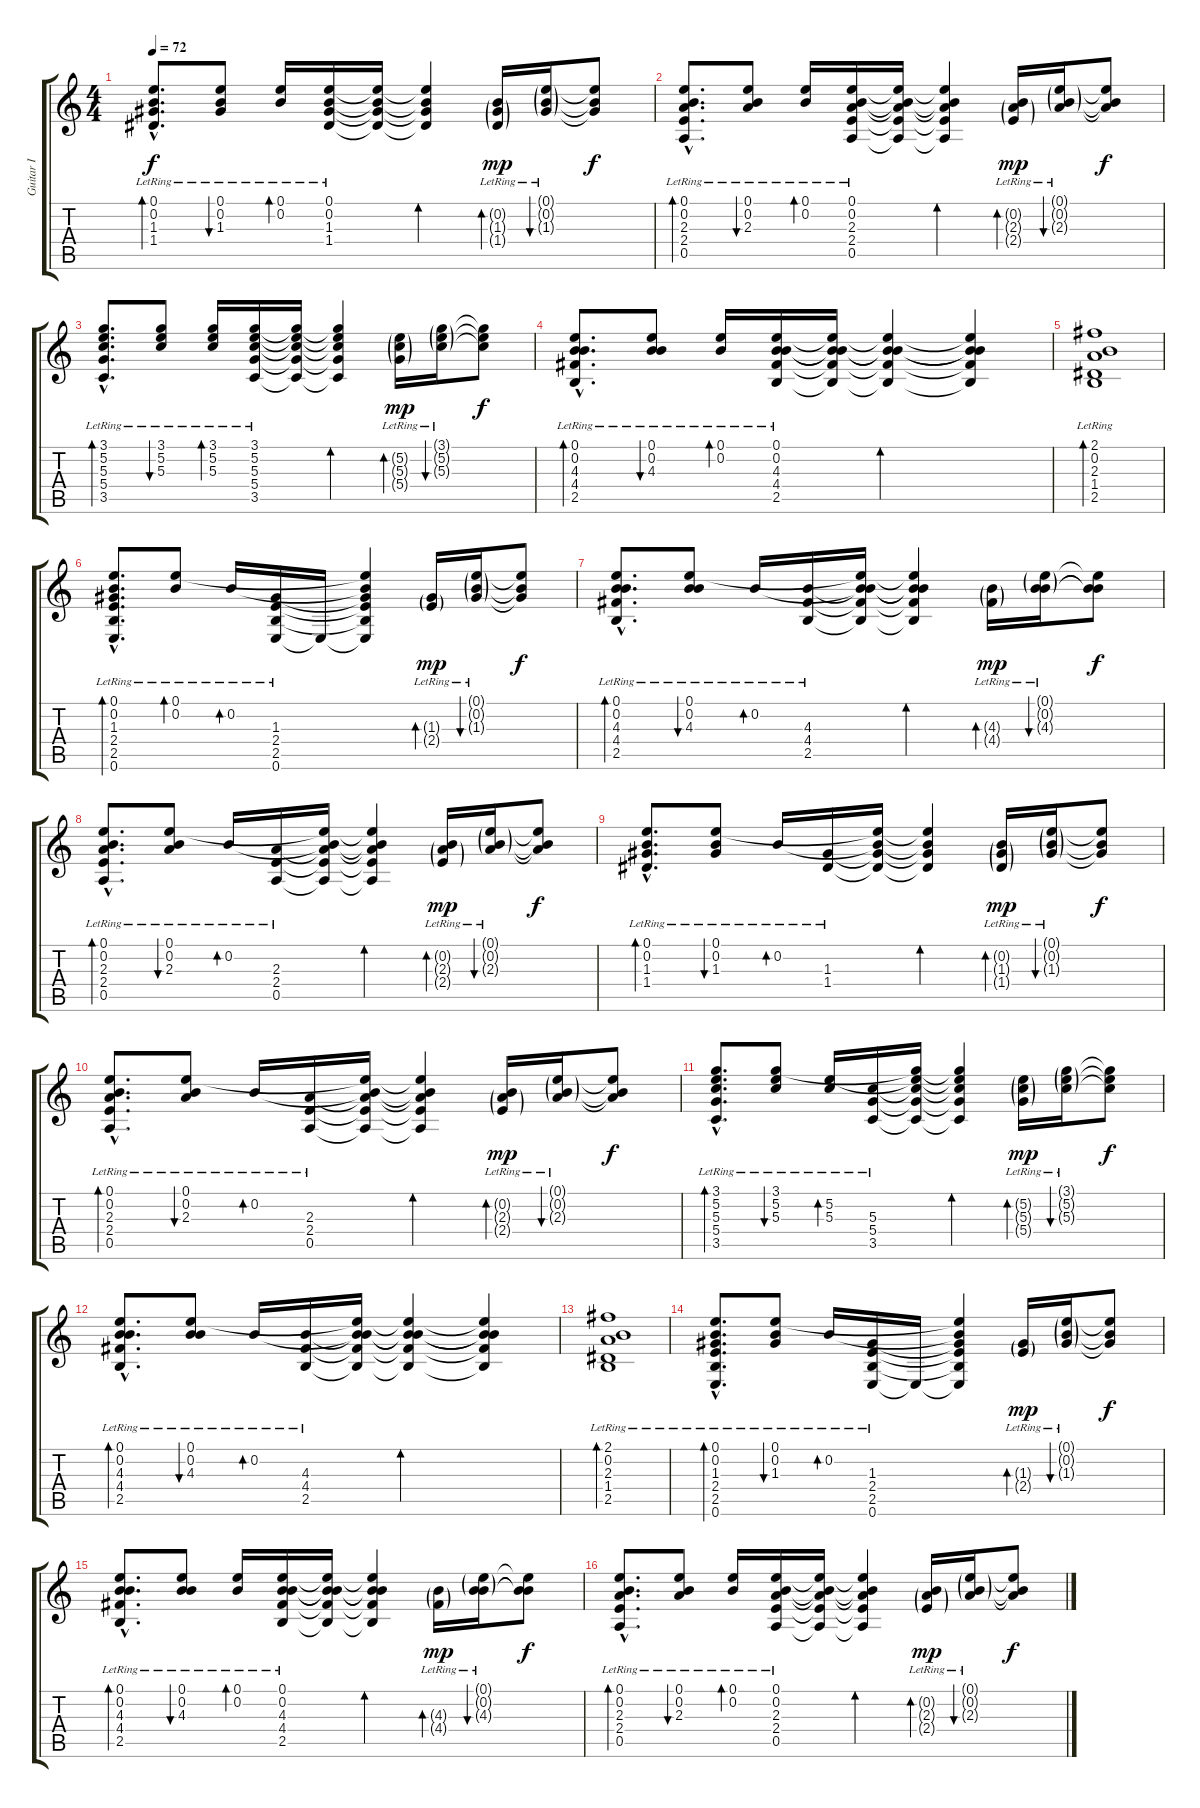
\track ("Guitar I" "Guitar I") {instrument acousticguitarsteel}
\staff {score tabs}
\tuning (E4 B3 G3 D3 A2 E2) {hide}
\ts (4 4)
\tempo 72
\clef g2
\ks c
(0.1{hac lr} 0.2{hac lr} 1.3{hac lr} 1.4{hac lr}).8{d bd 120 dy f} (0.1{lr} 0.2{lr} 1.3{lr}).8{bu 60} (0.1{lr} 0.2{lr}).16{bd 60} (0.1{lr} 0.2{lr} 1.3{lr} 1.4{lr}).16 (0.1{t} 0.2{t} 1.3{t} 1.4{t}).16 (0.1{t} 0.2{t} 1.3{t} 1.4{t}).4{bd 60} (0.2{g lr} 1.3{g lr} 1.4{g lr}).16{bd 60 dy mp} (0.1{g lr} 0.2{g lr} 1.3{g lr}).16{bu 60} (0.1{t} 0.2{t} 1.3{t}).8{dy f} |
(0.1{hac lr} 0.2{hac lr} 2.3{hac lr} 2.4{hac lr} 0.5{hac lr}).8{d bd 120} (0.1{lr} 0.2{lr} 2.3{lr}).8{bu 60} (0.1{lr} 0.2{lr}).16{bd 60} (0.1{lr} 0.2{lr} 2.3{lr} 2.4{lr} 0.5{lr}).16 (0.1{t} 0.2{t} 2.3{t} 2.4{t} 0.5{t}).16 (0.1{t} 0.2{t} 2.3{t} 2.4{t} 0.5{t}).4{bd 60} (0.2{g lr} 2.3{g lr} 2.4{g lr}).16{bd 60 dy mp} (0.1{g lr} 0.2{g lr} 2.3{g lr}).16{bu 60} (0.1{t} 0.2{t} 2.3{t}).8{dy f} |
(3.1{hac lr} 5.2{hac lr} 5.3{hac lr} 5.4{hac lr} 3.5{hac lr}).8{d bd 120} (3.1{lr} 5.2{lr} 5.3{lr}).8{bu 60} (3.1{lr} 5.2{lr} 5.3{lr}).16{bd 60} (3.1 5.2{lr} 5.3{lr} 5.4{lr} 3.5{lr}).16 (3.1{t} 5.2{t} 5.3{t} 5.4{t} 3.5{t}).16 (3.1{t} 5.2{t} 5.3{t} 5.4{t} 3.5{t}).4{bd 60} (5.2{g lr} 5.3{g lr} 5.4{g lr}).16{bd 60 dy mp} (3.1{g lr} 5.2{g lr} 5.3{g lr}).16{bu 60} (3.1{t} 5.2{t} 5.3{t}).8{dy f} |
(0.1{hac lr} 0.2{hac} 4.3{hac} 4.4{hac} 2.5{hac}).8{d bd 120} (0.1{lr} 0.2{lr} 4.3{lr}).8{bu 60} (0.1{lr} 0.2{lr}).16{bd 60} (0.1{lr} 0.2{lr} 4.3{lr} 4.4{lr} 2.5{lr}).16 (0.1{t} 0.2{t} 4.3{t} 4.4{t} 2.5{t}).16 (0.1{t} 0.2{t} 4.3{t} 4.4{t} 2.5{t}).4{bd 60} (0.1{t} 0.2{t} 4.3{t} 4.4{t} 2.5{t}).4 |
(2.1{lr} 0.2{lr} 2.3{lr} 1.4{lr} 2.5{lr}).1{bd 120} |
(0.1{hac lr} 0.2{hac lr} 1.3{hac lr} 2.4{hac lr} 2.5{hac lr} 0.6{hac lr}).8{d bd 240} (0.1{lr} 0.2).8{bd 60} 0.2{lr}.16{bd 60} (1.3{lr} 2.4{lr} 2.5{lr} 0.6{lr}).16 0.6{t}.16 (0.1{t} 0.2{t} 1.3{t} 2.4{t} 2.5{t} 0.6{t}).4 (1.3{g lr} 2.4{g lr}).16{bd 60 dy mp} (0.1{g lr} 0.2{g lr} 1.3{g lr}).16{bu 60} (0.1{t} 0.2{t} 1.3{t}).8{dy f} |
(0.1{hac lr} 0.2{hac} 4.3{hac} 4.4{hac} 2.5{hac}).8{d bd 120} (0.1{lr} 0.2{lr} 4.3{lr}).8{bu 60} 0.2{lr}.16{bd 60} (4.3{lr} 4.4{lr} 2.5{lr}).16 (0.1{t} 0.2{t} 4.3{t} 4.4{t} 2.5{t}).16 (0.1{t} 0.2{t} 4.3{t} 4.4{t} 2.5{t}).4{bd 60} (4.3{g lr} 4.4{g lr}).16{bd 60 dy mp} (0.1{g lr} 0.2{g lr} 4.3{g lr}).16{bu 60} (0.1{t} 0.2{t} 4.3{t}).8{dy f} |
(0.1{hac lr} 0.2{hac lr} 2.3{hac lr} 2.4{hac lr} 0.5{hac lr}).8{d bd 120} (0.1{lr} 0.2{lr} 2.3{lr}).8{bu 60} 0.2{lr}.16{bd 60} (2.3{lr} 2.4{lr} 0.5{lr}).16 (0.1{t} 0.2{t} 2.3{t} 2.4{t} 0.5{t}).16 (0.1{t} 0.2{t} 2.3{t} 2.4{t} 0.5{t}).4{bd 60} (0.2{g lr} 2.3{g lr} 2.4{g lr}).16{bd 60 dy mp} (0.1{g lr} 0.2{g lr} 2.3{g lr}).16{bu 60} (0.1{t} 0.2{t} 2.3{t}).8{dy f} |
(0.1{hac lr} 0.2{hac lr} 1.3{hac lr} 1.4{hac lr}).8{d bd 120} (0.1{lr} 0.2{lr} 1.3{lr}).8{bu 60} 0.2{lr}.16{bd 60} (1.3{lr} 1.4{lr}).16 (0.1{t} 0.2{t} 1.3{t} 1.4{t}).16 (0.1{t} 0.2{t} 1.3{t} 1.4{t}).4{bd 60} (0.2{g lr} 1.3{g lr} 1.4{g lr}).16{bd 60 dy mp} (0.1{g lr} 0.2{g lr} 1.3{g lr}).16{bu 60} (0.1{t} 0.2{t} 1.3{t}).8{dy f} |
(0.1{hac lr} 0.2{hac lr} 2.3{hac lr} 2.4{hac lr} 0.5{hac lr}).8{d bd 120} (0.1{lr} 0.2{lr} 2.3{lr}).8{bu 60} 0.2{lr}.16{bd 60} (2.3{lr} 2.4{lr} 0.5{lr}).16 (0.1{t} 0.2{t} 2.3{t} 2.4{t} 0.5{t}).16 (0.1{t} 0.2{t} 2.3{t} 2.4{t} 0.5{t}).4{bd 60} (0.2{g lr} 2.3{g lr} 2.4{g lr}).16{bd 60 dy mp} (0.1{g lr} 0.2{g lr} 2.3{g lr}).16{bu 60} (0.1{t} 0.2{t} 2.3{t}).8{dy f} |
(3.1{hac lr} 5.2{hac lr} 5.3{hac lr} 5.4{hac lr} 3.5{hac lr}).8{d bd 120} (3.1{lr} 5.2{lr} 5.3{lr}).8{bu 60} (5.2{lr} 5.3{lr}).16{bd 60} (5.3{lr} 5.4{lr} 3.5{lr}).16 (3.1{t} 5.2{t} 5.3{t} 5.4{t} 3.5{t}).16 (3.1{t} 5.2{t} 5.3{t} 5.4{t} 3.5{t}).4{bd 60} (5.2{g lr} 5.3{g lr} 5.4{g lr}).16{bd 60 dy mp} (3.1{g lr} 5.2{g lr} 5.3{g lr}).16{bu 60} (3.1{t} 5.2{t} 5.3{t}).8{dy f} |
(0.1{hac lr} 0.2{hac} 4.3{hac} 4.4{hac} 2.5{hac}).8{d bd 120} (0.1{lr} 0.2{lr} 4.3{lr}).8{bu 60} 0.2{lr}.16{bd 60} (4.3{lr} 4.4{lr} 2.5{lr}).16 (0.1{t} 0.2{t} 4.3{t} 4.4{t} 2.5{t}).16 (0.1{t} 0.2{t} 4.3{t} 4.4{t} 2.5{t}).4{bd 60} (0.1{t} 0.2{t} 4.3{t} 4.4{t} 2.5{t}).4 |
(2.1{lr} 0.2{lr} 2.3{lr} 1.4{lr} 2.5{lr}).1{bd 120} |
(0.1{hac lr} 0.2{hac lr} 1.3{hac lr} 2.4{hac lr} 2.5{hac lr} 0.6{hac lr}).8{d bd 240} (0.1{lr} 0.2{lr} 1.3{lr}).8{bu 480} 0.2{lr}.16{bd 60} (1.3{lr} 2.4{lr} 2.5{lr} 0.6{lr}).16 0.6{t}.16 (0.1{t} 0.2{t} 1.3{t} 2.4{t} 2.5{t} 0.6{t}).4 (1.3{g lr} 2.4{g lr}).16{bd 60 dy mp} (0.1{g lr} 0.2{g lr} 1.3{g lr}).16{bu 60} (0.1{t} 0.2{t} 1.3{t}).8{dy f} |
(0.1{hac lr} 0.2{hac} 4.3{hac} 4.4{hac} 2.5{hac}).8{d bd 120} (0.1{lr} 0.2{lr} 4.3{lr}).8{bu 60} (0.1{lr} 0.2{lr}).16{bd 60} (0.1{lr} 0.2{lr} 4.3{lr} 4.4{lr} 2.5{lr}).16 (0.1{t} 0.2{t} 4.3{t} 4.4{t} 2.5{t}).16 (0.1{t} 0.2{t} 4.3{t} 4.4{t} 2.5{t}).4{bd 60} (4.3{g lr} 4.4{g lr}).16{bd 60 dy mp} (0.1{g lr} 0.2{g lr} 4.3{g lr}).16{bu 60} (0.1{t} 0.2{t} 4.3{t}).8{dy f} |
(0.1{hac lr} 0.2{hac lr} 2.3{hac lr} 2.4{hac lr} 0.5{hac lr}).8{d bd 120} (0.1{lr} 0.2{lr} 2.3{lr}).8{bu 60} (0.1{lr} 0.2{lr}).16{bd 60} (0.1{lr} 0.2{lr} 2.3{lr} 2.4{lr} 0.5{lr}).16 (0.1{t} 0.2{t} 2.3{t} 2.4{t} 0.5{t}).16 (0.1{t} 0.2{t} 2.3{t} 2.4{t} 0.5{t}).4{bd 60} (0.2{g lr} 2.3{g lr} 2.4{g lr}).16{bd 60 dy mp} (0.1{g lr} 0.2{g lr} 2.3{g lr}).16{bu 60} (0.1{t} 0.2{t} 2.3{t}).8{dy f}
